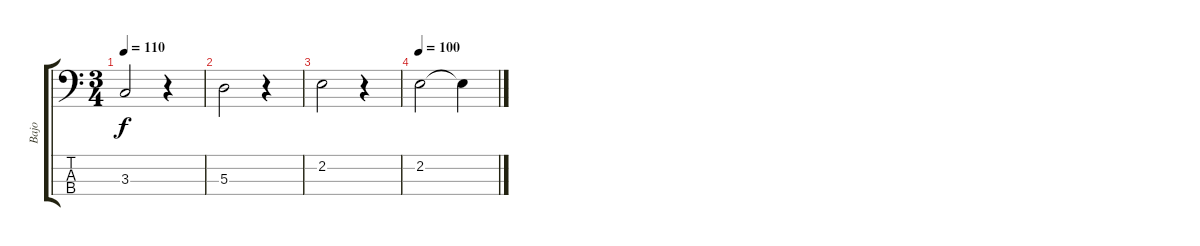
\track ("Bajo" "Bajo") {instrument electricbassfinger}
\staff {score tabs}
\tuning (G2 D2 A1 E1) {hide}
\ts (3 4)
\tempo 110
\clef f4
\ks c
3.3.2{dy f} r.4 |
5.3.2 r.4 |
2.2.2 r.4 |
\tempo 100
2.2.2 2.2{t}.4
